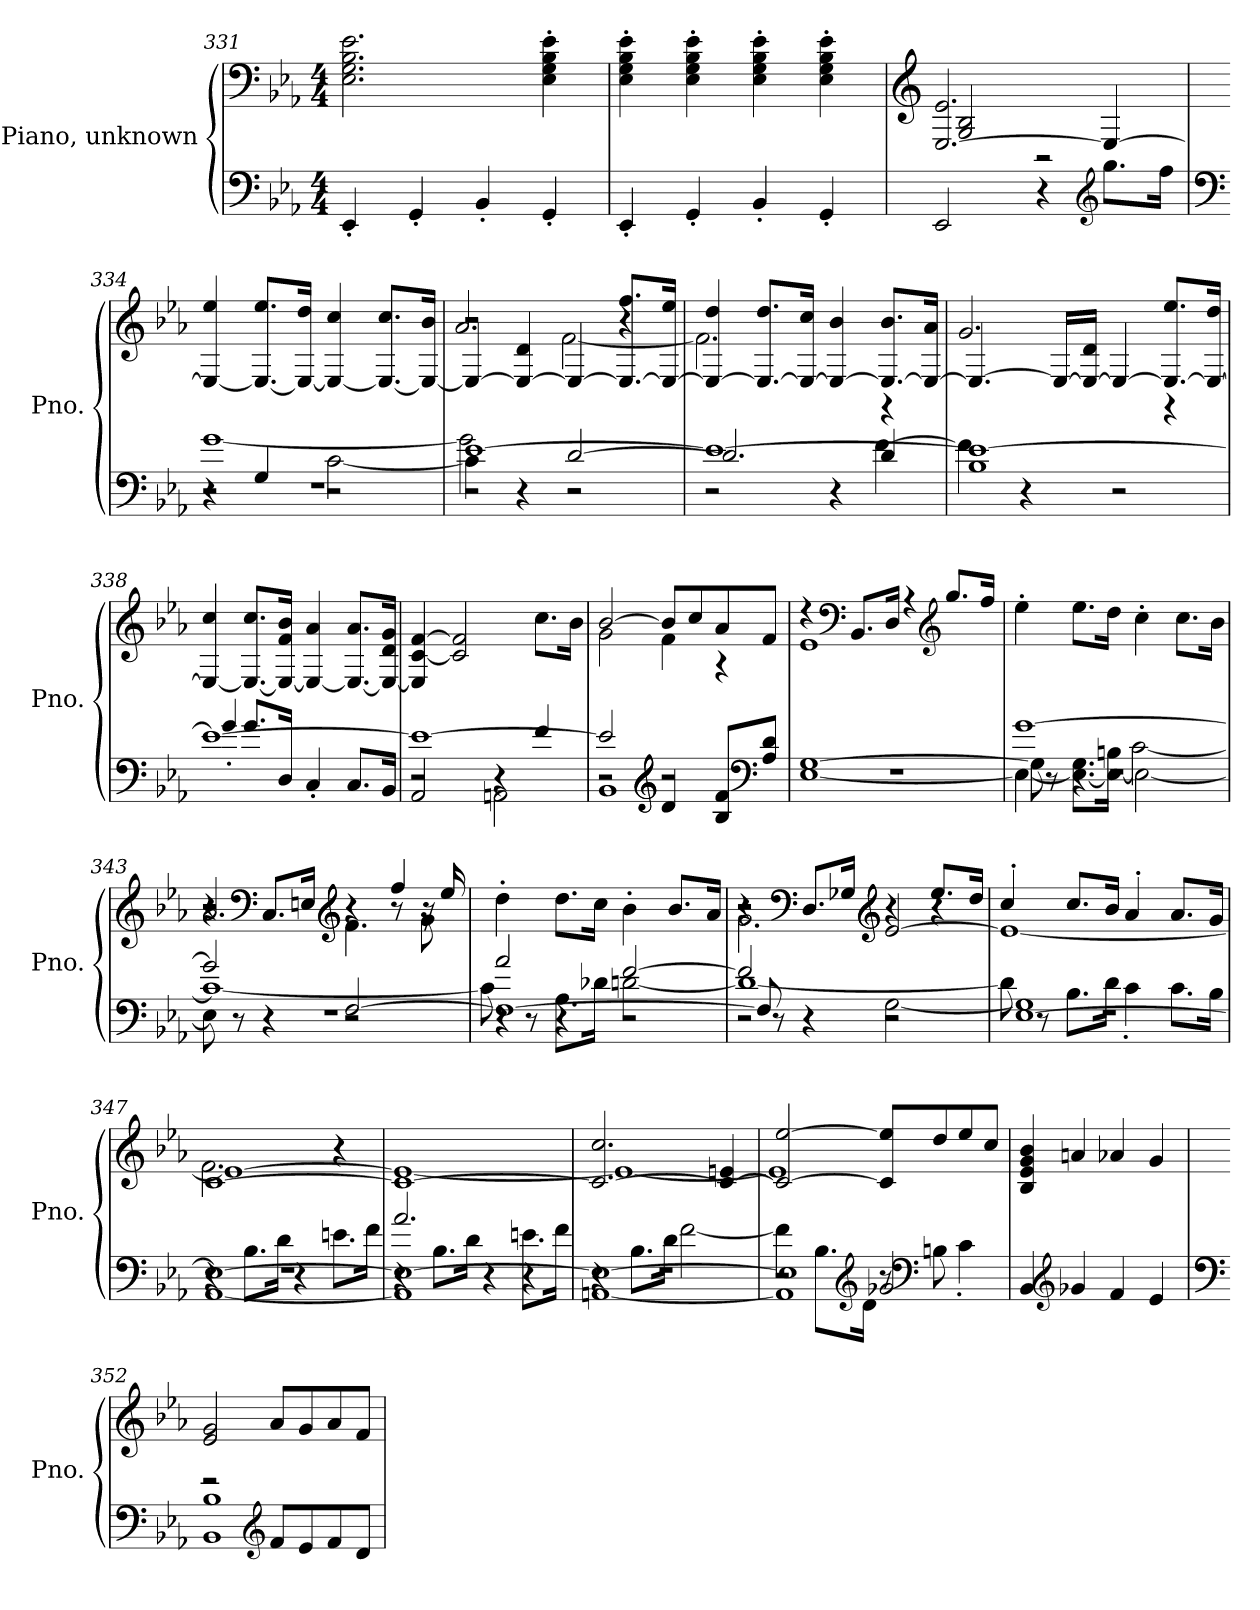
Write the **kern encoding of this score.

**kern	**kern
*part1	*part1
*staff2	*staff1
*I"Piano, unknown	*
*I'Pno.	*
*clefF4	*clefF4
*k[b-e-a-]	*k[b-e-a-]
*M4/4	*M4/4
=331	=331
4EE-'/	2.E-\ 2.G\ 2.B-\ 2.e-\
4GG'/	.
4BB-'/	.
4GG'/	4E-\' 4G\' 4B-\' 4e-\'
!!LO:LB:g=z
=332	=332
4EE-'/	4E-\' 4G\' 4B-\' 4e-\'
4GG'/	4E-\' 4G\' 4B-\' 4e-\'
4BB-'/	4E-\' 4G\' 4B-\' 4e-\'
4GG'/	4E-\' 4G\' 4B-\' 4e-\'
=333	=333
*	*clefG2
*	*^
2EE-/	[2.E-/ 2.e-/	2G/ 2B-/
4r	.	2r
*clefG2	*	*
8.gg\L	4E-/_	.
16ff\Jk	.	.
*	*v	*v
=334	=334
*clefF4	*
*^	*
*	*^	*
*	*	*^	*
1r	2r	4r	[1g	4E-/_ 4ee-/
.	.	4G/	.	8.E-/_ 8.ee-/L
.	.	.	.	16E-/_ 16dd/Jk
.	[2c\	2r	.	4E-/_ 4cc/
.	.	.	.	8.E-/_ 8.cc/L
.	.	.	.	16E-/_ 16b-/Jk
=335	=335	=335	=335	=335
*	*	*	*	*^
*	*	*	*	*	*^
[1e-	4c\]	2r	2g\]	4E-/_	2r	2.a-/
.	4r	.	.	4E-/_ 4d/	.	.
.	2r	[2d/	2r	4E-/_	[2f\	.
.	.	.	.	8.E-/_ 8.ff/L	.	4r
.	.	.	.	16E-/_ 16ee-/Jk	.	.
*	*	*v	*v	*	*	*
*	*	*	*	*v	*v
!!LO:LB:g=z
=336	=336	=336	=336	=336
1e-_	2.d/]	2r	4E-/_ 4dd/	2.f\]
.	.	.	8.E-/_ 8.dd/L	.
.	.	.	16E-/_ 16cc/Jk	.
.	.	4r	4E-/_ 4b-/	.
.	4d/	[4f\	8.E-/_ 8.b-/L	4r
.	.	.	16E-/_ 16a-/Jk	.
=337	=337	=337	=337	=337
1e-_	1B-	4f\]	4.E-/_	2.g/
.	.	4r	.	.
.	.	.	16E-/LL_	.
.	.	.	16E-/_ 16d/JJ	.
.	.	2r	4E-/_	.
.	.	.	8.E-/_ 8.ee-/L	4r
.	.	.	16E-/_ 16dd/Jk	.
*	*v	*v	*	*
*	*	*v	*v
=338	=338	=338
1e-_	4g'/	4E-/_ 4cc/
.	8.g/L	8.E-/_ 8.cc/L
.	16D/Jk	16E-/_ 16f/ 16b-/Jk
.	4C'/	4E-/_ 4a-/
.	8.C/L	8.E-/_ 8.a-/L
.	16BB-/Jk	16E-/_ 16d/ 16g/Jk
=339	=339	=339
*	*^	*
1e-_	2AA-/	2r	4E-/] [4c/ [4f/
.	.	.	2c/] 2f/]
.	4r	2AAn\	.
.	4f/	.	8.cc\L
.	.	.	16b-\Jk
!!LO:LB:g=z
=340	=340	=340	=340
*	*	*	*^
2e-/]	2r	1BB-	[2b-/	2g\
*clefG2	*	*	*	*
2r	4d/	.	8b-/L]	4f\
.	.	.	8cc/	.
.	8B-/ 8f/L	.	8a-/	4r
*clefF4	*	*	*	*
.	8A-/ 8d/J	.	8f/J	.
=341	=341	=341	=341	=341
1r	[1E-	[1G	4r	1e-
*	*	*	*clefF4	*
.	.	.	8.BB-/L	.
.	.	.	16D/Jk	.
.	.	.	4r	.
*	*	*	*clefG2	*
.	.	.	8.gg/L	.
.	.	.	16ff/Jk	.
*	*	*	*v	*v
=342	=342	=342	=342
*	*	*^	*
1r	4E-\_	[1g	8G\]	4ee-'\
.	.	.	8r	.
.	8.E-\_ 8.G\L	.	4r	8.ee-\L
.	16E-\_ 16Bn\Jk	.	.	16dd\Jk
.	2E-\_	.	[2c\	4cc'\
.	.	.	.	8.cc\L
.	.	.	.	16b-\Jk
!!LO:LB:g=z
=343	=343	=343	=343	=343
*	*	*	*	*^
*	*	*	*	*	*^
1r	8E-\]	2g/]	1c_	2.a-/	2r	4r
.	8r	.	.	.	.	.
*	*	*	*	*clefF4	*	*
.	4r	.	.	.	.	8.C/L
.	.	.	.	.	.	16En/Jk
*	*	*	*	*clefG2	*	*
.	2r	[2F/	.	.	4.f\	4r
.	.	.	.	4ff/	.	8r
.	.	.	.	.	8g\	16r
.	.	.	.	.	.	16ee-/
*	*	*	*	*v	*v	*v
=344	=344	=344	=344	=344
2a-/	4r	1F_	8c\]	4dd'\
.	.	.	8r	.
.	8.A-\L	.	4r	8.dd\L
.	16d-X\Jk	.	.	16cc\Jk
[2f/	[2dn\	.	2r	4b-'\
.	.	.	.	8.b-/L
.	.	.	.	16a-/Jk
=345	=345	=345	=345	=345
*	*	*	*	*^
*	*	*	*	*	*^
2f/]	1d_	8F/]	2r	4r	2.g\	2r
.	.	8r	.	.	.	.
*	*	*	*	*clefF4	*	*
.	.	4r	.	8.D/L	.	.
.	.	.	.	16G-X/Jk	.	.
*	*	*	*	*clefG2	*	*
2r	.	2r	[2G\	4r	.	[2e-/
.	.	.	.	8.ee-/L	4r	.
.	.	.	.	16dd/Jk	.	.
*	*	*	*	*	*v	*v
!!LO:PB:g=z
=346	=346	=346	=346	=346	=346
1r	8d\]	[1E-	1G]	4cc'/	1e-_
.	8r	.	.	.	.
.	8.B-\L	.	.	8.cc/L	.
.	16d\Jk	.	.	16b-/Jk	.
.	4c'\	.	.	4a-'/	.
.	8.c\L	.	.	8.a-/L	.
.	16B-\Jk	.	.	16g/Jk	.
=347	=347	=347	=347	=347	=347
*	*	*	*	*	*^
1r	4r	1E-_	[1AA-	[1c	2.f\	1e-_
.	8.B-\L	.	.	.	.	.
.	16d\Jk	.	.	.	.	.
.	4r	.	.	.	.	.
.	8.en\L	.	.	.	4r	.
.	16f\Jk	.	.	.	.	.
*	*	*	*	*	*v	*v
=348	=348	=348	=348	=348	=348
2.a-/	4r	1E-_	1AA-]	1c_	1e-_
.	8.B-\L	.	.	.	.
.	16d\Jk	.	.	.	.
.	4r	.	.	.	.
4r	8.en\L	.	.	.	.
.	16f\Jk	.	.	.	.
=349	=349	=349	=349	=349	=349
1r	4r	1E-_	[1AAn	2.c/_ 2.cc/	1e-_
.	8.B-\L	.	.	.	.
.	16d\Jk	.	.	.	.
.	[2f\	.	.	.	.
.	.	.	.	4c/_ 4en/	.
!!LO:LB:g=z	!!
=350	=350	=350	=350	=350	=350
2r	4f\]	1E-]	1AA]	2c/_ [2ee-/	1e-]
.	8.B-\L	.	.	.	.
*clefG2	*	*	*	*	*
.	16d\Jk	.	.	.	.
2g-X/	8r	.	.	8c/] 8ee-/]L	.
*clefF4	*	*	*	*	*
.	8Bn\	.	.	8dd/	.
.	4c'\	.	.	8ee-/	.
.	.	.	.	8cc/J	.
*v	*v	*v	*v	*	*
*	*v	*v
=351	=351
4BB-/	4B-/ 4e-/ 4g/ 4b-/
*clefG2	*
4g-X/	4an/
4f/	4a-X/
4e-/	4g/
=352	=352
*clefF4	*
*^	*
2r	1BB- 1B-	2e-/ 2g/
*clefG2	*	*
8f/L	.	8a-/L
8e-/	.	8g/
8f/	.	8a-/
8d/J	.	8f/J
*v	*v	*
=	=
*-	*-
